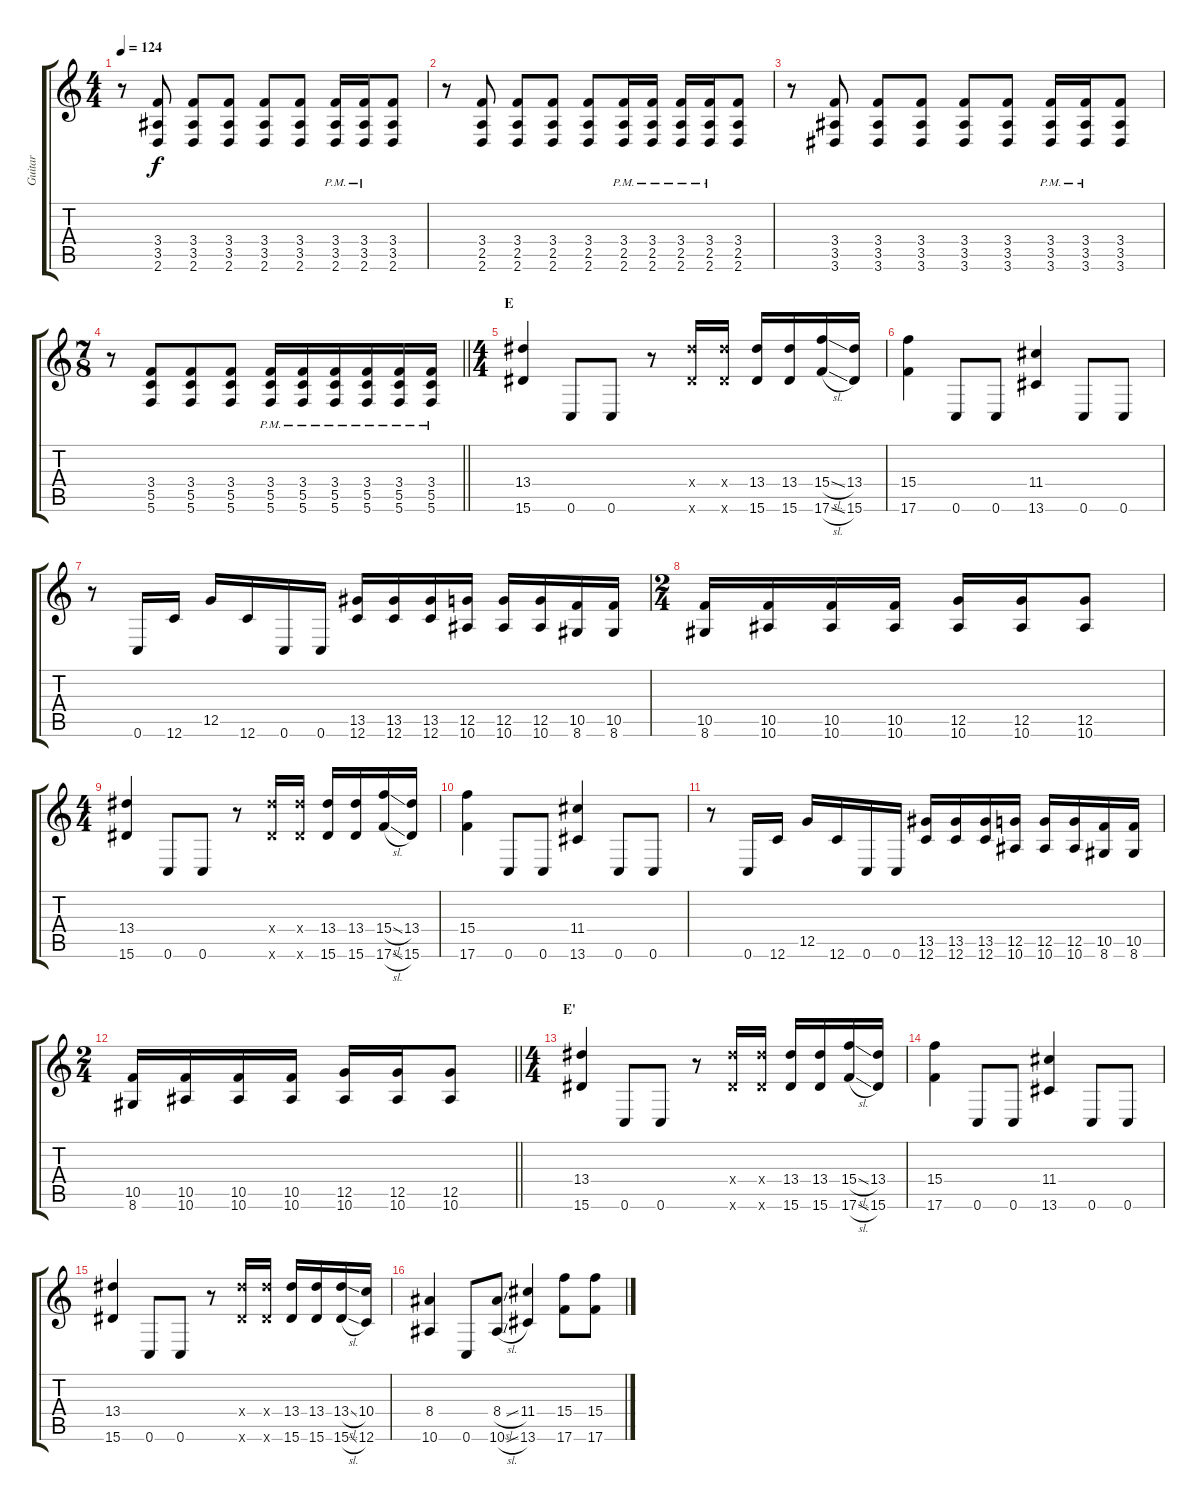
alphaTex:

\track ("Guitar" "Guitar") {instrument overdrivenguitar}
\staff {score tabs}
\tuning (G4 E4 A3 D3 G2 C2) {hide}
\ts (4 4)
\tempo 124
\clef g2
\ks c
r.8{dy f} (3.4 3.5 2.6).8 (3.4 3.5 2.6).8 (3.4 3.5 2.6).8 (3.4 3.5 2.6).8 (3.4 3.5 2.6).8 (3.4{pm} 3.5{pm} 2.6{pm}).16 (3.4{pm} 3.5{pm} 2.6{pm}).16 (3.4 3.5 2.6).8 |
r.8 (3.4 2.5 2.6).8 (3.4 2.5 2.6).8 (3.4 2.5 2.6).8 (3.4 2.5 2.6).8 (3.4{pm} 2.5{pm} 2.6{pm}).16 (3.4{pm} 2.5{pm} 2.6{pm}).16 (3.4{pm} 2.5{pm} 2.6{pm}).16 (3.4{pm} 2.5{pm} 2.6{pm}).16 (3.4 2.5 2.6).8 |
r.8 (3.4 3.5 3.6).8 (3.4 3.5 3.6).8 (3.4 3.5 3.6).8 (3.4 3.5 3.6).8 (3.4 3.5 3.6).8 (3.4{pm} 3.5{pm} 3.6{pm}).16 (3.4{pm} 3.5{pm} 3.6{pm}).16 (3.4 3.5 3.6).8 |
\ts (7 8)
\barLineRight lightlight
r.8 (3.4 5.5 5.6).8 (3.4 5.5 5.6).8 (3.4 5.5 5.6).8 (3.4{pm} 5.5{pm} 5.6{pm}).16 (3.4{pm} 5.5{pm} 5.6{pm}).16 (3.4{pm} 5.5{pm} 5.6{pm}).16 (3.4{pm} 5.5{pm} 5.6{pm}).16 (3.4{pm} 5.5{pm} 5.6{pm}).16 (3.4{pm} 5.5{pm} 5.6{pm}).16 |
\ts (4 4)
\section ("" "E")
(13.4 15.6).4 0.6.8 0.6.8 r.8 (13.4{x} 15.6{x}).16 (13.4{x} 15.6{x}).16 (13.4 15.6).16 (13.4 15.6).16 (15.4{sl} 17.6{sl}).16 (13.4 15.6).16 |
(15.4 17.6).4 0.6.8 0.6.8 (11.4 13.6).4 0.6.8 0.6.8 |
r.8 0.6.16 12.6.16 12.5.16 12.6.16 0.6.16 0.6.16 (13.5 12.6).16 (13.5 12.6).16 (13.5 12.6).16 (12.5 10.6).16 (12.5 10.6).16 (12.5 10.6).16 (10.5 8.6).16 (10.5 8.6).16 |
\ts (2 4)
(10.5 8.6).16 (10.5 10.6).16 (10.5 10.6).16 (10.5 10.6).16 (12.5 10.6).16 (12.5 10.6).16 (12.5 10.6).8 |
\ts (4 4)
(13.4 15.6).4 0.6.8 0.6.8 r.8 (13.4{x} 15.6{x}).16 (13.4{x} 15.6{x}).16 (13.4 15.6).16 (13.4 15.6).16 (15.4{sl} 17.6{sl}).16 (13.4 15.6).16 |
(15.4 17.6).4 0.6.8 0.6.8 (11.4 13.6).4 0.6.8 0.6.8 |
r.8 0.6.16 12.6.16 12.5.16 12.6.16 0.6.16 0.6.16 (13.5 12.6).16 (13.5 12.6).16 (13.5 12.6).16 (12.5 10.6).16 (12.5 10.6).16 (12.5 10.6).16 (10.5 8.6).16 (10.5 8.6).16 |
\ts (2 4)
\barLineRight lightlight
(10.5 8.6).16 (10.5 10.6).16 (10.5 10.6).16 (10.5 10.6).16 (12.5 10.6).16 (12.5 10.6).16 (12.5 10.6).8 |
\ts (4 4)
\section ("" "E'")
(13.4 15.6).4 0.6.8 0.6.8 r.8 (13.4{x} 15.6{x}).16 (13.4{x} 15.6{x}).16 (13.4 15.6).16 (13.4 15.6).16 (15.4{sl} 17.6{sl}).16 (13.4 15.6).16 |
(15.4 17.6).4 0.6.8 0.6.8 (11.4 13.6).4 0.6.8 0.6.8 |
(13.4 15.6).4 0.6.8 0.6.8 r.8 (13.4{x} 15.6{x}).16 (13.4{x} 15.6{x}).16 (13.4 15.6).16 (13.4 15.6).16 (13.4{sl} 15.6{sl}).16 (10.4 12.6).16 |
(8.4 10.6).4 0.6.8 (8.4{sl} 10.6{sl}).8 (11.4 13.6).4 (15.4 17.6).8 (15.4 17.6).8
